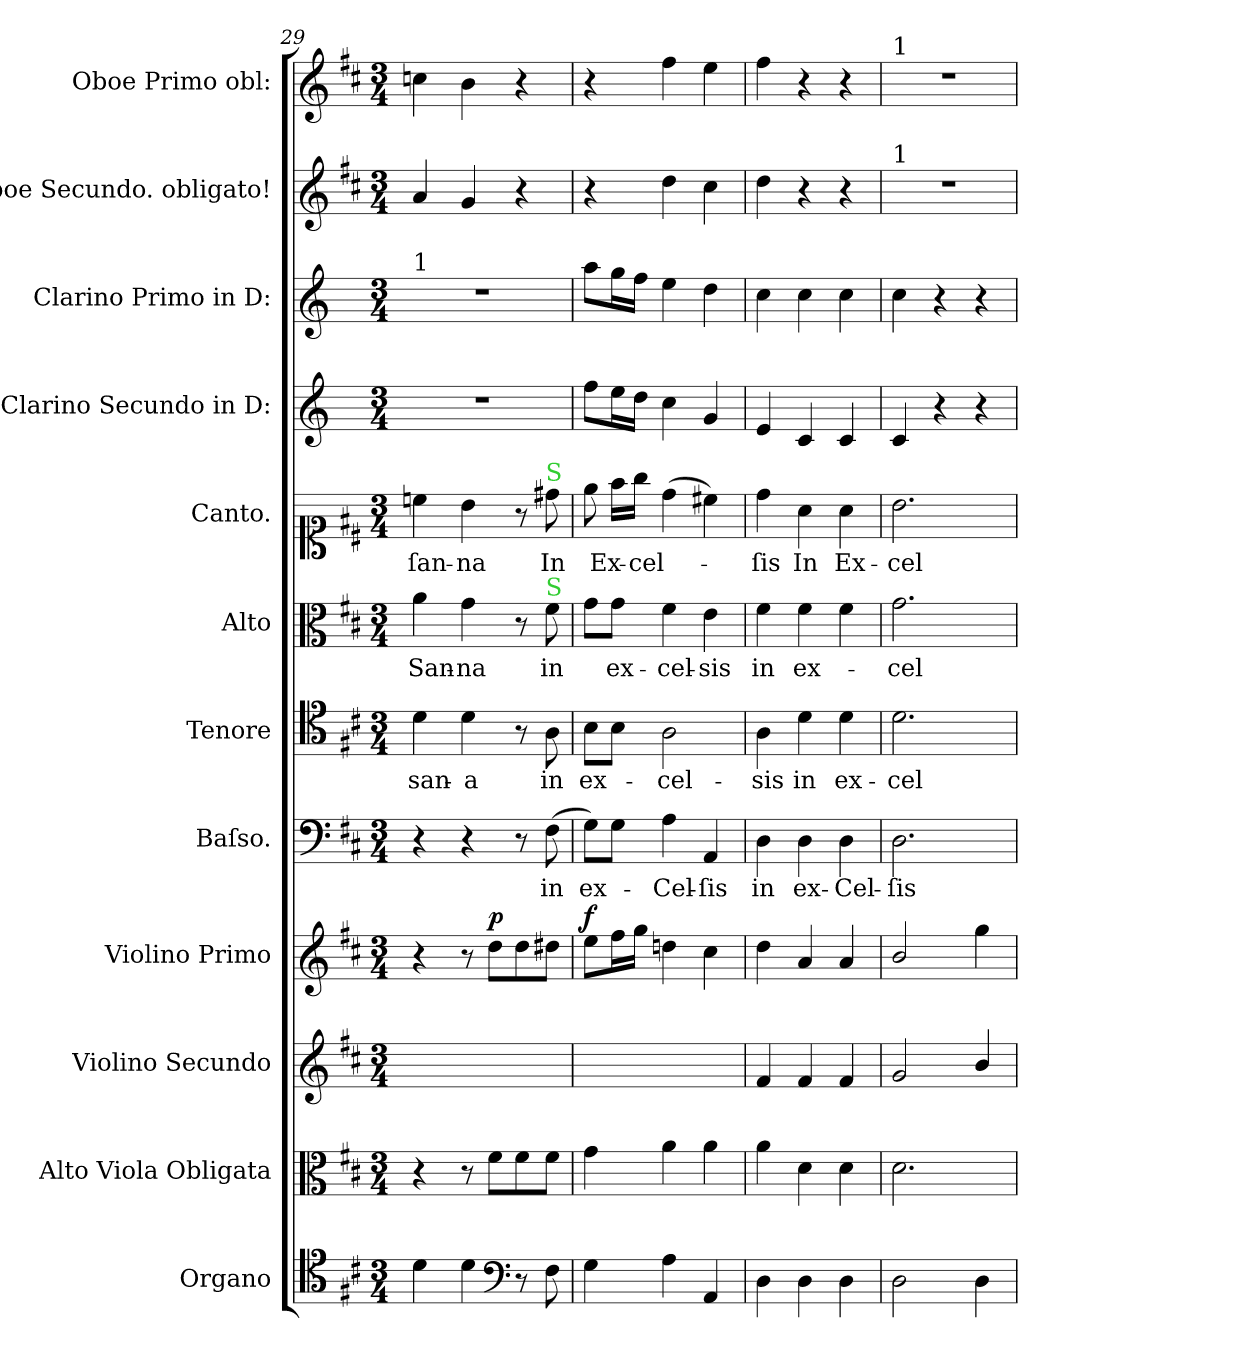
**kern	**kern	**kern	**kern	**dynam	**kern	**text	**kern	**text	**kern	**text	**kern	**text	**kern	**kern	**kern	**kern
*part12	*part11	*part10	*part9	*part9	*part8	*part8	*part7	*part7	*part6	*part6	*part5	*part5	*part4	*part3	*part2	*part1
*staff12	*staff11	*staff10	*staff9	*staff9	*staff8	*staff8	*staff7	*staff7	*staff6	*staff6	*staff5	*staff5	*staff4	*staff3	*staff2	*staff1
*I"Organo	*I"Alto Viola Obligata	*I"Violino Secundo	*I"Violino Primo	*	*I"Baſso.	*	*I"Tenore	*	*I"Alto	*	*I"Canto.	*	*I"Clarino Secundo in D:	*I"Clarino Primo in D:	*I"Oboe Secundo. obligato!	*I"Oboe Primo obl:
*I'org	*I'a-vla	*I'vl 2	*I'vl 1	*	*I'B	*	*I'T	*	*I'A	*	*	*	*I'clno 2 in D	*I'clno 1 in D	*I'ob 2	*I'ob 1
*clefC4	*clefC3	*clefG2	*clefG2	*	*clefF4	*	*clefC4	*	*clefC3	*	*clefC1	*	*clefG2	*clefG2	*clefG2	*clefG2
*	*	*	*	*	*	*	*	*	*	*	*	*	*ITrd-1c-2	*ITrd-1c-2	*	*
*k[f#c#]	*k[f#c#]	*k[f#c#]	*k[f#c#]	*	*k[f#c#]	*	*k[f#c#]	*	*k[f#c#]	*	*k[f#c#]	*	*k[f#c#]	*k[f#c#]	*k[f#c#]	*k[f#c#]
*M3/4	*M3/4	*M3/4	*M3/4	*	*M3/4	*	*M3/4	*	*M3/4	*	*M3/4	*	*M3/4	*M3/4	*M3/4	*M3/4
=29	=29	=29	=29	=29	=29	=29	=29	=29	=29	=29	=29	=29	=29	=29	=29	=29
!	!	!	!	!	!	!	!	!	!	!	!	!	!	!LO:TX:a:t=1	!	!
4d\	4r	4ryy	4r	.	4r	.	4d\	-san-	4a\	-San-	4ccn\	-ſan-	2.r	2.r	4a/	4ccn\
4d\	8r	8ryy	8r	.	4r	.	4d\	-a	4g\	-na	4b\	-na	.	.	4g/	4b\
!	!	!	!	!LO:DY:a	!	!	!	!	!	!	!	!	!	!	!	!
.	8f#\L	8a/Lyy	8dd\L	p	.	.	.	.	.	.	.	.	.	.	.	.
*clefF4	*	*	*	*	*	*	*	*	*	*	*	*	*	*	*	*
8r	8f#\	8a/yy	8dd\	.	8r	.	8r	.	8r	.	8r	.	.	.	4r	4r
!	!	!	!	!	!	!	!	!	!	!	!LO:TX:a:color=limegreen:t=S	!	!	!	!	!
!	!	!	!	!	!	!	!	!	!LO:TX:a:color=limegreen:t=S	!	!	!	!	!	!	!
8F#\	8f#\J	8a/Jyy	8dd#X\J	.	(8F#\	in	8A\	in	8f#\	in	8dd#X\	In	.	.	.	.
=30	=30	=30	=30	=30	=30	=30	=30	=30	=30	=30	=30	=30	=30	=30	=30	=30
!	!	!	!	!LO:DY:a	!	!	!	!	!	!	!	!	!	!	!	!
4G\	4g\	8b/Lyy	8ee\L	f	8G\L)	ex-	8B\L	ex-	8g\L	.	8ee\	.	8gg\L	8bb\L	4r	4r
.	.	16a/Lyy	16ff#\L	.	8G\J	.	8B\J	.	8g\J	ex-	16ff#\LL	Ex-	16ff#\L	16aa\L	.	.
.	.	16g/JJyy	16gg\JJ	.	.	.	.	.	.	.	16gg\JJ	-cel-	16ee\JJ	16gg\JJ	.	.
4A\	4a\	4f#/yy	4ddn\	.	4A\	-Cel-	2A\	-cel-	4f#\	-cel-	(4dd\	.	4dd\	4ff#\	4dd\	4ff#\
4AA/	4a\	4e/yy	4cc#\	.	4AA/	-ſis	.	.	4e\	-sis	4cc#X\)	.	4a/	4ee\	4cc#\	4ee\
=31	=31	=31	=31	=31	=31	=31	=31	=31	=31	=31	=31	=31	=31	=31	=31	=31
4D\	4a\	4f#/	4dd\	.	4D\	in	4A\	-sis	4f#\	in	4dd\	-ſis	4f#/	4dd\	4dd\	4ff#\
4D\	4d\	4f#/	4a/	.	4D\	ex-	4d\	in	4f#\	ex-	4a\	In	4d/	4dd\	4r	4r
4D\	4d\	4f#/	4a/	.	4D\	-Cel-	4d\	ex-	4f#\	.	4a\	Ex-	4d/	4dd\	4r	4r
=32	=32	=32	=32	=32	=32	=32	=32	=32	=32	=32	=32	=32	=32	=32	=32	=32
!	!	!	!	!	!	!	!	!	!	!	!	!	!	!	!	!LO:TX:a:t=1
!	!	!	!	!	!	!	!	!	!	!	!	!	!	!	!LO:TX:a:t=1	!
2D\	2.d\	2g/	2b/	.	2.D\	-ſis	2.d\	-cel-	2.g\	-cel-	2.b\	-cel-	4d/	4dd\	2.r	2.r
.	.	.	.	.	.	.	.	.	.	.	.	.	4r	4r	.	.
4D\	.	4b/	4gg\	.	.	.	.	.	.	.	.	.	4r	4r	.	.
=	=	=	=	=	=	=	=	=	=	=	=	=	=	=	=	=
*-	*-	*-	*-	*-	*-	*-	*-	*-	*-	*-	*-	*-	*-	*-	*-	*-
